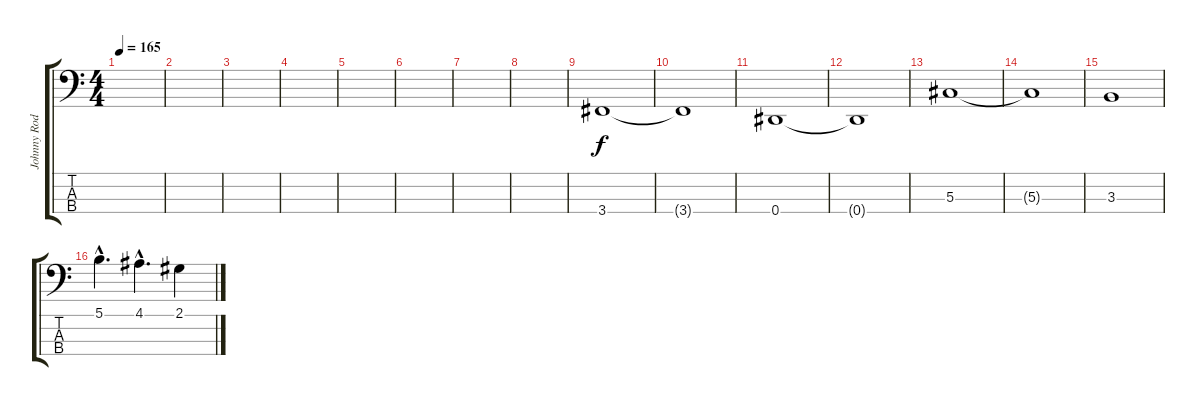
\track ("Johnny Rod/Bass" "Johnny Rod") {instrument electricbassfinger}
\staff {score tabs}
\tuning (Gb2 Db2 Ab1 Eb1) {hide}
\ts (4 4)
\tempo 165
\clef f4
\ks c
|
|
|
|
|
|
|
|
3.4.1 |
3.4{t}.1 |
0.4.1 |
0.4{t}.1 |
5.3.1 |
5.3{t}.1 |
3.3.1 |
5.1{hac}.4{d} 4.1{hac}.4{d} 2.1.4
